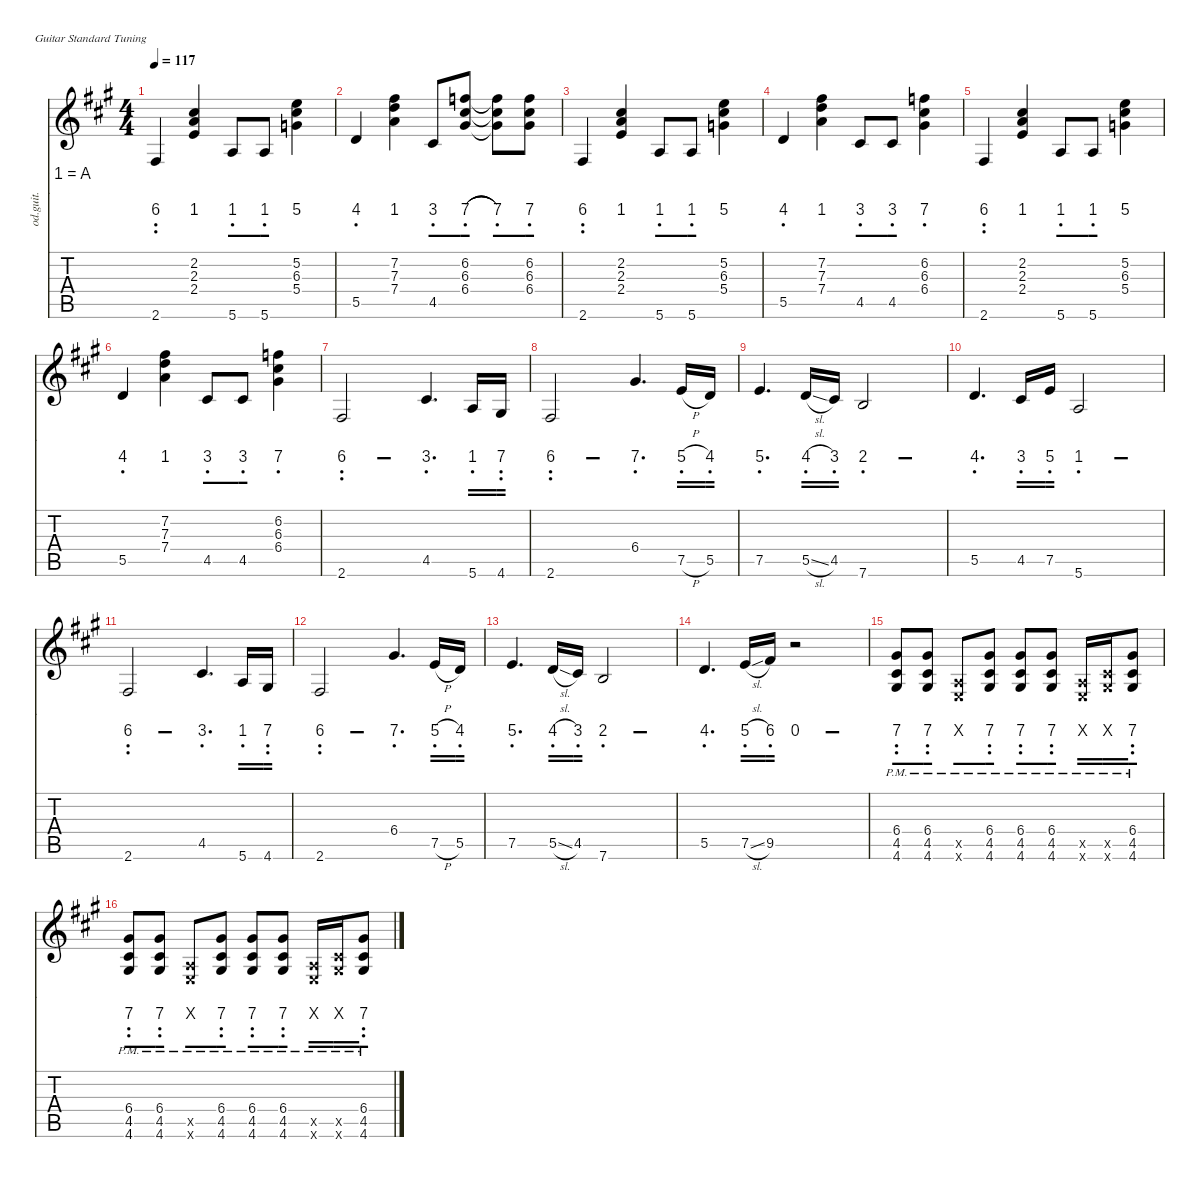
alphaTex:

\defaultSystemsLayout 4
\hideDynamics
\bracketExtendMode nobrackets
\track ("Overdriven Guitar" "od.guit.") {instrument overdrivenguitar}
\staff {score tabs numbered}
\tuning (E4 B3 G3 D3 A2 E2)
\ts (4 4)
\tempo 117
\clef g2
\ks a
2.6{acc #}.4{dy mf beam Up} (2.3{acc forcenatural} 2.2{acc #} 2.4{acc forcenatural}).4{beam Up} 5.6{acc forcenatural}.8{beam Up} 5.6{acc forcenatural}.8{beam Up} (5.2{acc forcenatural} 6.3{acc #} 5.4{acc forcenatural}).4{beam Down} |
5.5{acc forcenatural}.4{beam Up} (7.4{acc forcenatural} 7.3{acc forcenatural} 7.2{acc #}).4{beam Down} 4.5{acc #}.8{beam Up} (6.4{acc #} 6.3{acc #} 6.2{acc forcenatural}).8{beam Up} (6.4{t acc #} 6.3{t acc #} 6.2{t acc forcenatural}).8{beam Down} (6.4{acc #} 6.3{acc #} 6.2{acc forcenatural}).8{beam Down} |
2.6{acc #}.4{beam Up} (2.3{acc forcenatural} 2.2{acc #} 2.4{acc forcenatural}).4{beam Up} 5.6{acc forcenatural}.8{beam Up} 5.6{acc forcenatural}.8{beam Up} (5.2{acc forcenatural} 6.3{acc #} 5.4{acc forcenatural}).4{beam Down} |
5.5{acc forcenatural}.4{beam Up} (7.4{acc forcenatural} 7.3{acc forcenatural} 7.2{acc #}).4{beam Down} 4.5{acc #}.8{beam Up} 4.5{acc #}.8{beam Up} (6.4{acc #} 6.3{acc #} 6.2{acc forcenatural}).4{beam Down} |
2.6{acc #}.4{beam Up} (2.3{acc forcenatural} 2.2{acc #} 2.4{acc forcenatural}).4{beam Up} 5.6{acc forcenatural}.8{beam Up} 5.6{acc forcenatural}.8{beam Up} (5.2{acc forcenatural} 6.3{acc #} 5.4{acc forcenatural}).4{beam Down} |
5.5{acc forcenatural}.4{beam Up} (7.4{acc forcenatural} 7.3{acc forcenatural} 7.2{acc #}).4{beam Down} 4.5{acc #}.8{beam Up} 4.5{acc #}.8{beam Up} (6.4{acc #} 6.3{acc #} 6.2{acc forcenatural}).4{beam Down} |
2.6{acc #}.2{beam Up} 4.5{acc #}.4{d beam Up} 5.6{acc forcenatural}.16{beam Up} 4.6{acc #}.16{beam Up} |
2.6{acc #}.2{beam Up} 6.4{acc #}.4{d beam Up} 7.5{h acc forcenatural}.16{beam Up} 5.5{acc forcenatural}.16{beam Up} |
7.5{acc forcenatural}.4{d beam Up} 5.5{sl acc forcenatural}.16{beam Up} 4.5{acc #}.16{beam Up} 7.6{acc forcenatural}.2{beam Up} |
5.5{acc forcenatural}.4{d beam Up} 4.5{acc #}.16{beam Up} 7.5{acc forcenatural}.16{beam Up} 5.6{acc forcenatural}.2{beam Up} |
2.6{acc #}.2{beam Up} 4.5{acc #}.4{d beam Up} 5.6{acc forcenatural}.16{beam Up} 4.6{acc #}.16{beam Up} |
2.6{acc #}.2{beam Up} 6.4{acc #}.4{d beam Up} 7.5{h acc forcenatural}.16{beam Up} 5.5{acc forcenatural}.16{beam Up} |
7.5{acc forcenatural}.4{d beam Up} 5.5{sl acc forcenatural}.16{beam Up} 4.5{acc #}.16{beam Up} 7.6{acc forcenatural}.2{beam Up} |
5.5{acc forcenatural}.4{d beam Up} 7.5{sl acc forcenatural}.16{beam Up} 9.5{acc #}.16{beam Up} r.2{beam Down} |
(4.6{pm acc #} 4.5{pm acc #} 6.4{pm acc #}).8{beam Up} (4.6{pm acc #} 4.5{pm acc #} 6.4{pm acc #}).8{beam Up} (0.6{pm x acc forcenatural} 0.5{pm x acc forcenatural}).8{beam Up} (4.6{pm acc #} 4.5{pm acc #} 6.4{pm acc #}).8{beam Up} (4.6{pm acc #} 4.5{pm acc #} 6.4{pm acc #}).8{beam Up} (4.6{pm acc #} 4.5{pm acc #} 6.4{pm acc #}).8{beam Up} (0.6{pm x acc forcenatural} 0.5{pm x acc forcenatural}).16{beam Up} (4.6{pm x acc #} 4.5{pm x acc #}).16{beam Up} (4.6{pm acc #} 4.5{pm acc #} 6.4{pm acc #}).8{beam Up} |
(4.6{pm acc #} 4.5{pm acc #} 6.4{pm acc #}).8{beam Up} (4.6{pm acc #} 4.5{pm acc #} 6.4{pm acc #}).8{beam Up} (0.6{pm x acc forcenatural} 0.5{pm x acc forcenatural}).8{beam Up} (4.6{pm acc #} 4.5{pm acc #} 6.4{pm acc #}).8{beam Up} (4.6{pm acc #} 4.5{pm acc #} 6.4{pm acc #}).8{beam Up} (4.6{pm acc #} 4.5{pm acc #} 6.4{pm acc #}).8{beam Up} (0.6{pm x acc forcenatural} 0.5{pm x acc forcenatural}).16{beam Up} (4.6{pm x acc #} 4.5{pm x acc #}).16{beam Up} (4.6{pm acc #} 4.5{pm acc #} 6.4{pm acc #}).8{beam Up}
